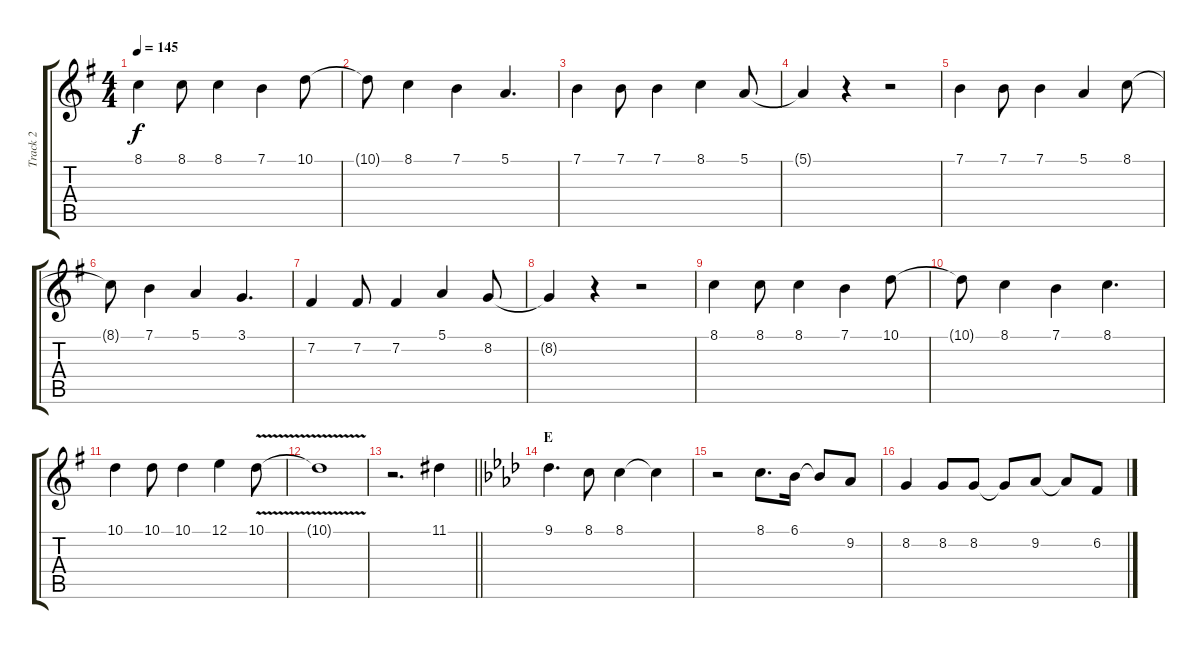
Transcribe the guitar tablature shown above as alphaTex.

\track ("Track 2" "Track 2") {instrument voiceoohs}
\staff {score tabs}
\tuning (E4 B3 G3 D3 A2 E2) {hide}
\ts (4 4)
\tempo 145
\clef g2
\ks g
8.1.4{dy f} 8.1.8 8.1.4 7.1.4 10.1.8 |
10.1{t}.8 8.1.4 7.1.4 5.1.4{d} |
7.1.4 7.1.8 7.1.4 8.1.4 5.1.8 |
5.1{t}.4 r.4 r.2 |
7.1.4 7.1.8 7.1.4 5.1.4 8.1.8 |
8.1{t}.8 7.1.4 5.1.4 3.1.4{d} |
7.2.4 7.2.8 7.2.4 5.1.4 8.2.8 |
8.2{t}.4 r.4 r.2 |
8.1.4 8.1.8 8.1.4 7.1.4 10.1.8 |
10.1{t}.8 8.1.4 7.1.4 8.1.4{d} |
10.1.4 10.1.8 10.1.4 12.1.4 10.1{v}.8 |
10.1{t}.1 |
\barLineRight lightlight
r.2{d} 11.1.4 |
\section ("" "E")
\ks ab
9.1.4{d} 8.1.8 8.1.4 8.1{t}.4 |
r.2 8.1.8{d} 6.1.16 6.1{t}.8 9.2.8 |
8.2.4 8.2.8 8.2.8 8.2{t}.8 9.2.8 9.2{t}.8 6.2.8
